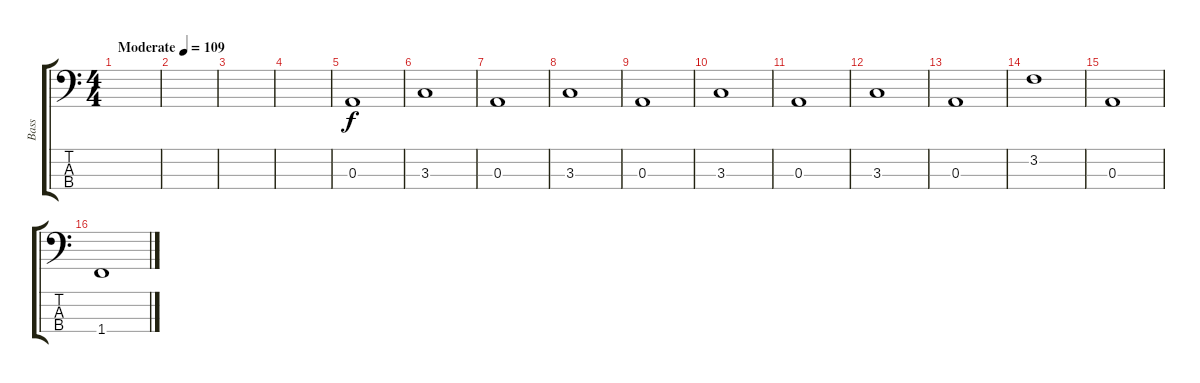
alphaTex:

\track ("Bass" "Bass") {instrument electricbassfinger}
\staff {score tabs}
\tuning (G2 D2 A1 E1) {hide}
\ts (4 4)
\tempo (109 "Moderate")
\clef f4
\ks c
|
|
|
|
0.3.1 |
3.3.1 |
0.3.1 |
3.3.1 |
0.3.1 |
3.3.1 |
0.3.1 |
3.3.1 |
0.3.1 |
3.2.1 |
0.3.1 |
1.4.1
